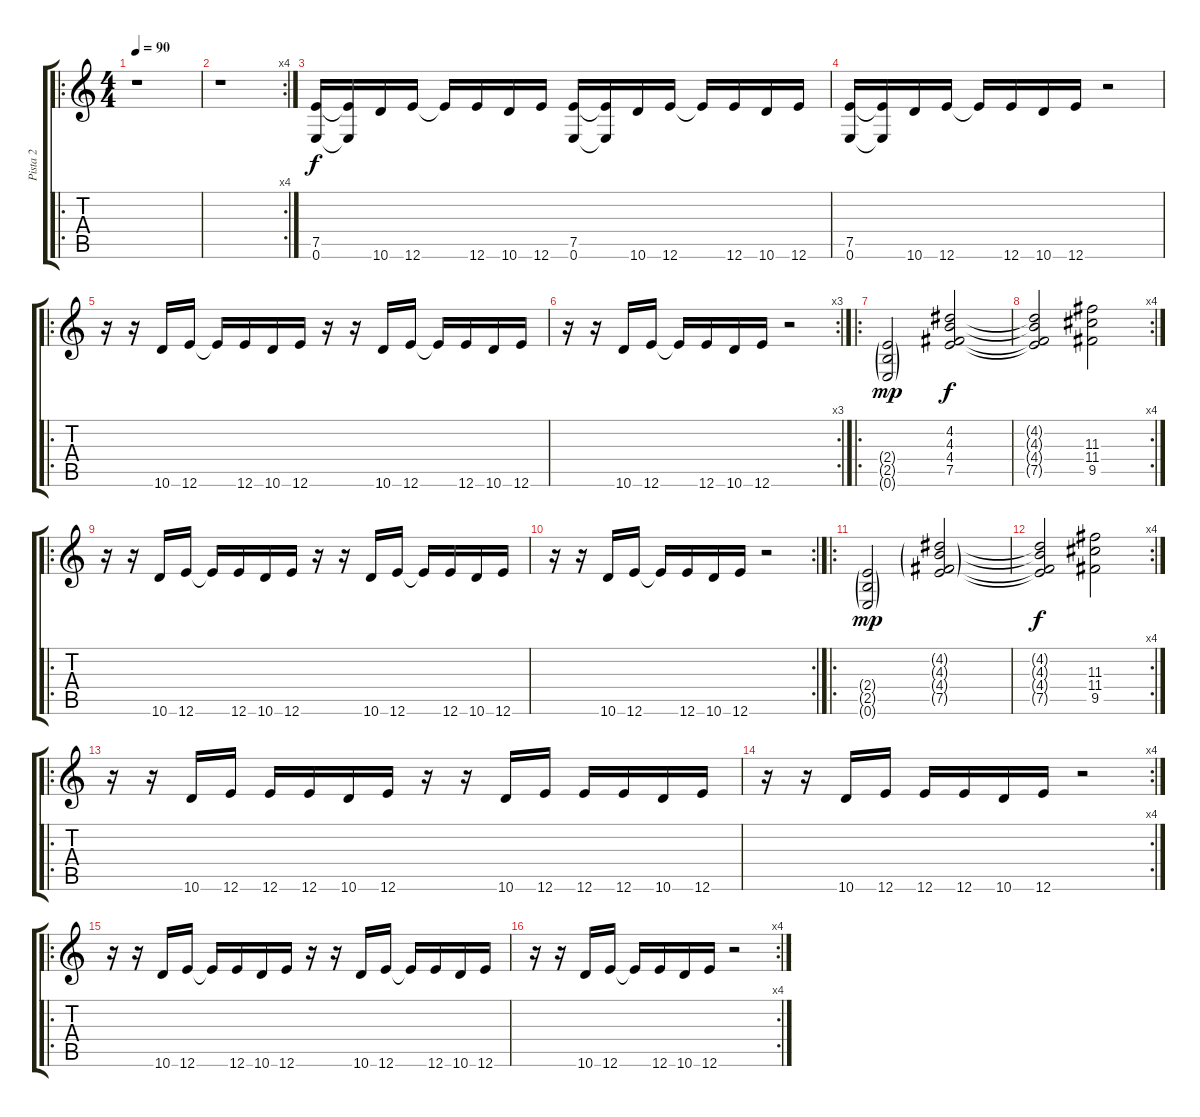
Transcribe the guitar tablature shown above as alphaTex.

\track ("Pista 2" "Pista 2") {instrument distortionguitar}
\staff {score tabs}
\tuning (E4 B3 G3 D3 A2 E2) {hide}
\ro
\ts (4 4)
\tempo 90
\clef g2
\ks c
r.1{dy f instrument distortionguitar} |
\rc 4
r.1 |
(7.5 0.6).16 (7.5{t} 0.6{t}).16 10.6.16 12.6.16 12.6{t}.16 12.6.16 10.6.16 12.6.16 (7.5 0.6).16 (7.5{t} 0.6{t}).16 10.6.16 12.6.16 12.6{t}.16 12.6.16 10.6.16 12.6.16 |
(7.5 0.6).16 (7.5{t} 0.6{t}).16 10.6.16 12.6.16 12.6{t}.16 12.6.16 10.6.16 12.6.16 r.2 |
\ro
r.16 r.16 10.6.16 12.6.16 12.6{t}.16 12.6.16 10.6.16 12.6.16 r.16 r.16 10.6.16 12.6.16 12.6{t}.16 12.6.16 10.6.16 12.6.16 |
\rc 3
r.16 r.16 10.6.16 12.6.16 12.6{t}.16 12.6.16 10.6.16 12.6.16 r.2 |
\ro
(2.4{g} 2.5{g} 0.6{g}).2{dy mp} (4.2 4.3 4.4 7.5).2{dy f} |
\rc 4
(4.2{t} 4.3{t} 4.4{t} 7.5{t}).2 (11.3 11.4 9.5).2 |
\ro
r.16 r.16 10.6.16 12.6.16 12.6{t}.16 12.6.16 10.6.16 12.6.16 r.16 r.16 10.6.16 12.6.16 12.6{t}.16 12.6.16 10.6.16 12.6.16 |
\rc 2
r.16 r.16 10.6.16 12.6.16 12.6{t}.16 12.6.16 10.6.16 12.6.16 r.2 |
\ro
(2.4{g} 2.5{g} 0.6{g}).2{dy mp} (4.2{g} 4.3{g} 4.4{g} 7.5{g}).2 |
\rc 4
(4.2{t} 4.3{t} 4.4{t} 7.5{t}).2{dy f} (11.3 11.4 9.5).2 |
\ro
r.16 r.16 10.6.16 12.6.16 12.6.16 12.6.16 10.6.16 12.6.16 r.16 r.16 10.6.16 12.6.16 12.6.16 12.6.16 10.6.16 12.6.16 |
\rc 4
r.16 r.16 10.6.16 12.6.16 12.6.16 12.6.16 10.6.16 12.6.16 r.2 |
\ro
r.16 r.16 10.6.16 12.6.16 12.6{t}.16 12.6.16 10.6.16 12.6.16 r.16 r.16 10.6.16 12.6.16 12.6{t}.16 12.6.16 10.6.16 12.6.16 |
\rc 4
r.16 r.16 10.6.16 12.6.16 12.6{t}.16 12.6.16 10.6.16 12.6.16 r.2
